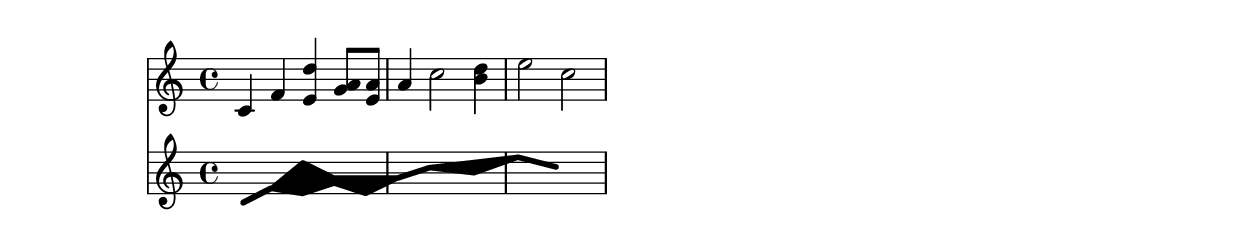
%% DO NOT EDIT this file manually; it is automatically
%% generated from LSR http://lsr.dsi.unimi.it
%% Make any changes in LSR itself, or in Documentation/snippets/new/ ,
%% and then run scripts/auxiliar/makelsr.py
%%
%% This file is in the public domain.
\version "2.12.2"

\header {
  lsrtags = "simultaneous-notes, chords, keyboards"

%% Translation of GIT committish: fa19277d20f8ab0397c560eb0e7b814bd804ecec
  texidoces = "
Los «clusters» o racimos son un mecanismo para indicar la
interpretación de un ámbito de notas al mismo tiempo.

"
  doctitlees = "Clusters («racimos»)"

  texidoc = "
Clusters are a device to denote that a complete range of notes is to be
played.

"
  doctitle = "Clusters"
} % begin verbatim

fragment = \relative c' {
  c4 f <e d'>4
  <g a>8 <e a> a4 c2 <d b>4
  e2 c
}

<<
  \new Staff \fragment
  \new Staff \makeClusters \fragment
>>

